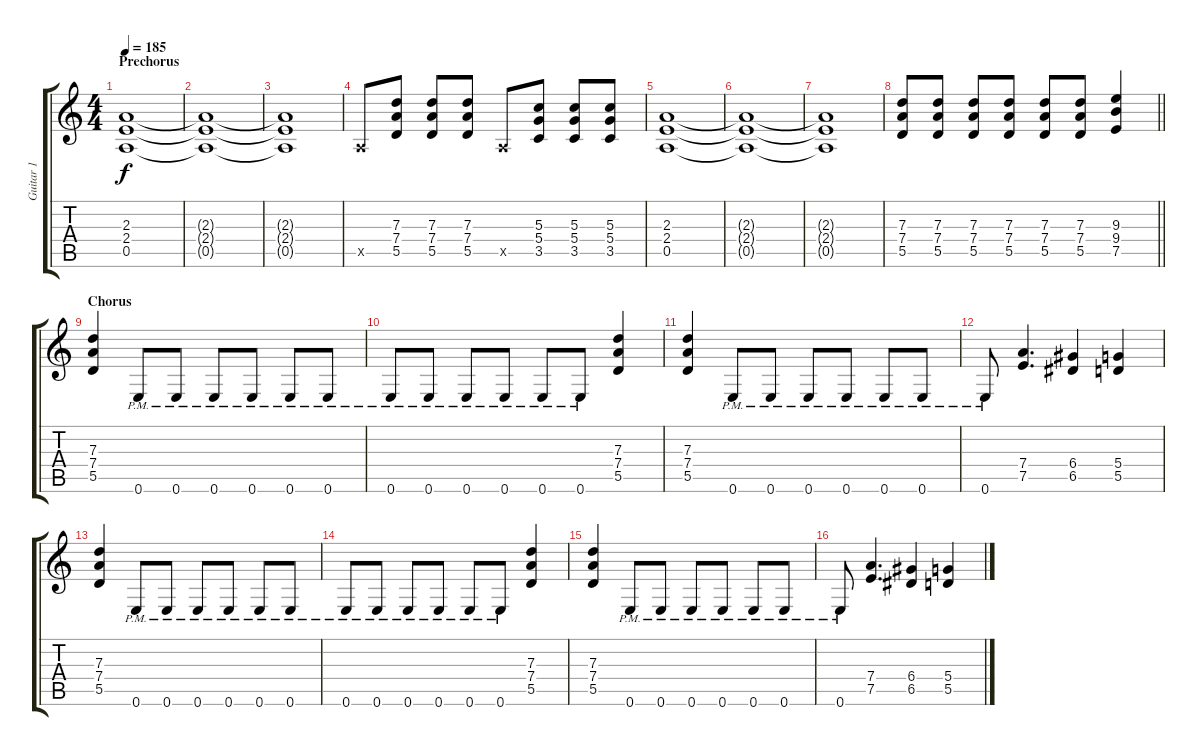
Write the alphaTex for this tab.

\track ("Guitar 1" "Guitar 1") {instrument overdrivenguitar}
\staff {score tabs}
\tuning (E4 B3 G3 D3 A2 E2) {hide}
\ts (4 4)
\section ("" "Prechorus")
\tempo 185
\clef g2
\ks c
(2.3 2.4 0.5).1{dy f} |
(2.3{t} 2.4{t} 0.5{t}).1 |
(2.3{t} 2.4{t} 0.5{t}).1 |
0.5{x}.8 (7.3 7.4 5.5).8 (7.3 7.4 5.5).8 (7.3 7.4 5.5).8 0.5{x}.8 (5.3 5.4 3.5).8 (5.3 5.4 3.5).8 (5.3 5.4 3.5).8 |
(2.3 2.4 0.5).1 |
(2.3{t} 2.4{t} 0.5{t}).1 |
(2.3{t} 2.4{t} 0.5{t}).1 |
\barLineRight lightlight
(7.3 7.4 5.5).8 (7.3 7.4 5.5).8 (7.3 7.4 5.5).8 (7.3 7.4 5.5).8 (7.3 7.4 5.5).8 (7.3 7.4 5.5).8 (9.3 9.4 7.5).4 |
\section ("" "Chorus")
(7.3 7.4 5.5).4 0.6{pm}.8 0.6{pm}.8 0.6{pm}.8 0.6{pm}.8 0.6{pm}.8 0.6{pm}.8 |
0.6{pm}.8 0.6{pm}.8 0.6{pm}.8 0.6{pm}.8 0.6{pm}.8 0.6{pm}.8 (7.3 7.4 5.5).4 |
(7.3 7.4 5.5).4 0.6{pm}.8 0.6{pm}.8 0.6{pm}.8 0.6{pm}.8 0.6{pm}.8 0.6{pm}.8 |
0.6{pm}.8 (7.4 7.5).4{d} (6.4 6.5).4 (5.4 5.5).4 |
(7.3 7.4 5.5).4 0.6{pm}.8 0.6{pm}.8 0.6{pm}.8 0.6{pm}.8 0.6{pm}.8 0.6{pm}.8 |
0.6{pm}.8 0.6{pm}.8 0.6{pm}.8 0.6{pm}.8 0.6{pm}.8 0.6{pm}.8 (7.3 7.4 5.5).4 |
(7.3 7.4 5.5).4 0.6{pm}.8 0.6{pm}.8 0.6{pm}.8 0.6{pm}.8 0.6{pm}.8 0.6{pm}.8 |
0.6{pm}.8 (7.4 7.5).4{d} (6.4 6.5).4 (5.4 5.5).4
